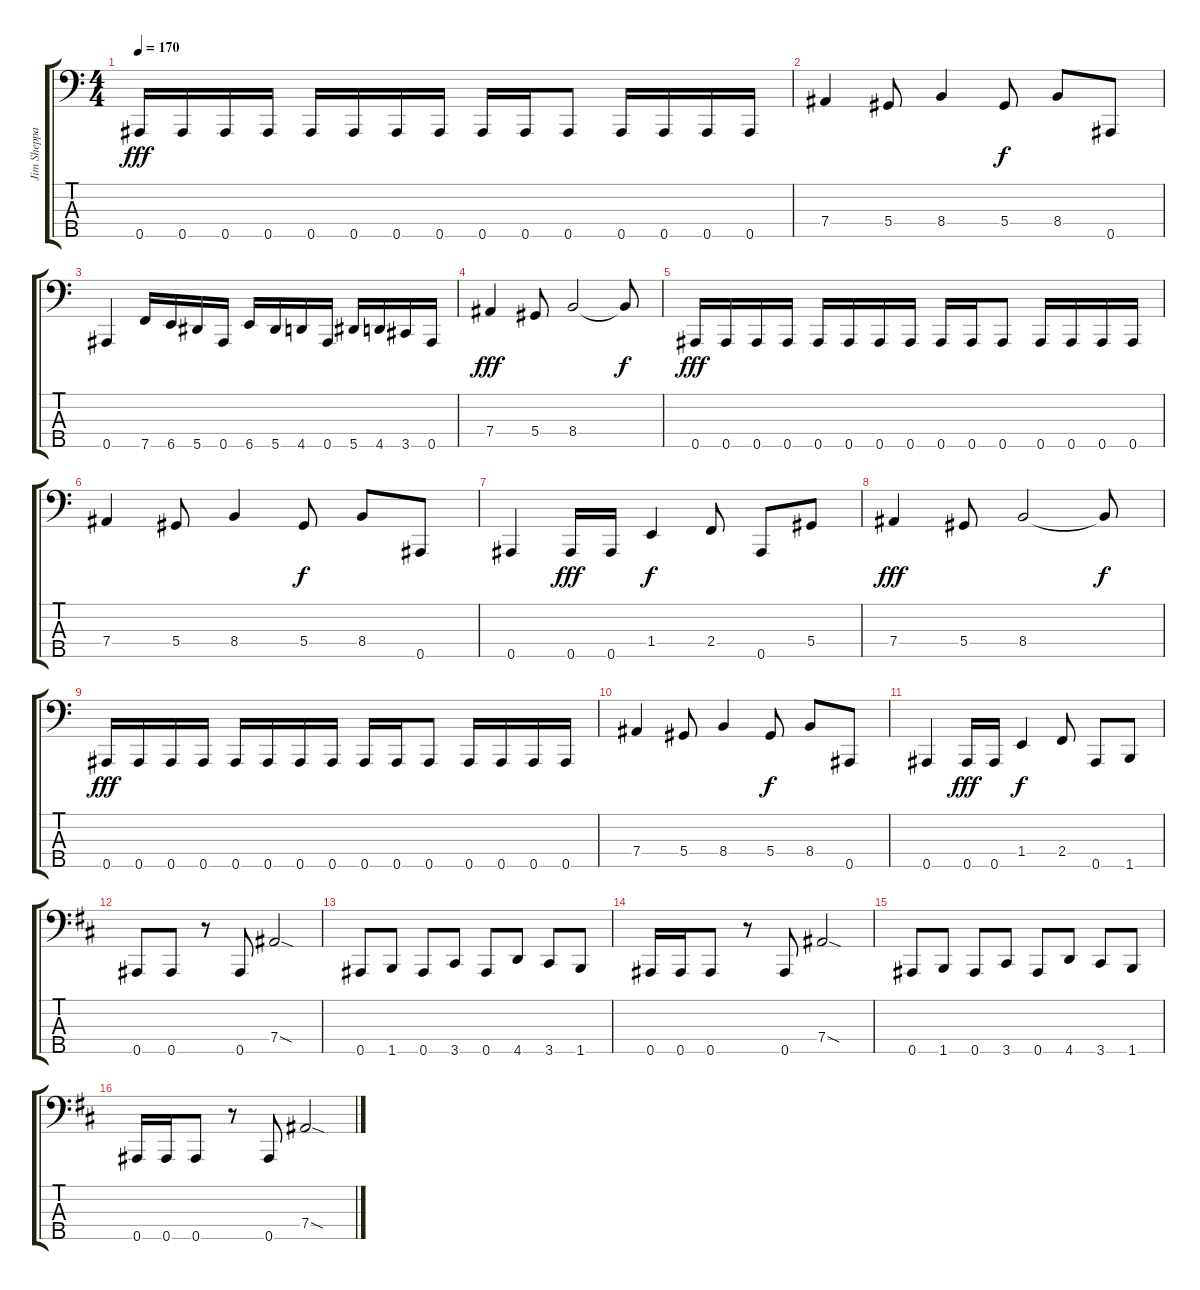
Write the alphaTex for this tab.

\track ("Jim Sheppard" "Jim Sheppa") {instrument electricbasspick}
\staff {score tabs}
\tuning (Gb2 Db2 Ab1 Eb1 Bb0) {hide}
\ts (4 4)
\tempo 170
\clef f4
\ks c
0.5.16{dy fff} 0.5.16 0.5.16 0.5.16 0.5.16 0.5.16 0.5.16 0.5.16 0.5.16 0.5.16 0.5.8 0.5.16 0.5.16 0.5.16 0.5.16 |
7.4.4 5.4.8 8.4.4 5.4.8{dy f} 8.4.8 0.5.8 |
0.5.4 7.5.16 6.5.16 5.5.16 0.5.16 6.5.16 5.5.16 4.5.16 0.5.16 5.5.16 4.5.16 3.5.16 0.5.16 |
7.4.4{dy fff} 5.4.8 8.4.2 8.4{t}.8{dy f} |
0.5.16{dy fff} 0.5.16 0.5.16 0.5.16 0.5.16 0.5.16 0.5.16 0.5.16 0.5.16 0.5.16 0.5.8 0.5.16 0.5.16 0.5.16 0.5.16 |
7.4.4 5.4.8 8.4.4 5.4.8{dy f} 8.4.8 0.5.8 |
0.5.4 0.5.16{dy fff} 0.5.16 1.4.4{dy f} 2.4.8 0.5.8 5.4.8 |
7.4.4{dy fff} 5.4.8 8.4.2 8.4{t}.8{dy f} |
0.5.16{dy fff} 0.5.16 0.5.16 0.5.16 0.5.16 0.5.16 0.5.16 0.5.16 0.5.16 0.5.16 0.5.8 0.5.16 0.5.16 0.5.16 0.5.16 |
7.4.4 5.4.8 8.4.4 5.4.8{dy f} 8.4.8 0.5.8 |
0.5.4 0.5.16{dy fff} 0.5.16 1.4.4{dy f} 2.4.8 0.5.8 1.5.8 |
\ks d
0.5.8 0.5.8 r.8 0.5.8 7.4{sod}.2 |
0.5.8 1.5.8 0.5.8 3.5.8 0.5.8 4.5.8 3.5.8 1.5.8 |
0.5.16 0.5.16 0.5.8 r.8 0.5.8 7.4{sod}.2 |
0.5.8 1.5.8 0.5.8 3.5.8 0.5.8 4.5.8 3.5.8 1.5.8 |
0.5.16 0.5.16 0.5.8 r.8 0.5.8 7.4{sod}.2
